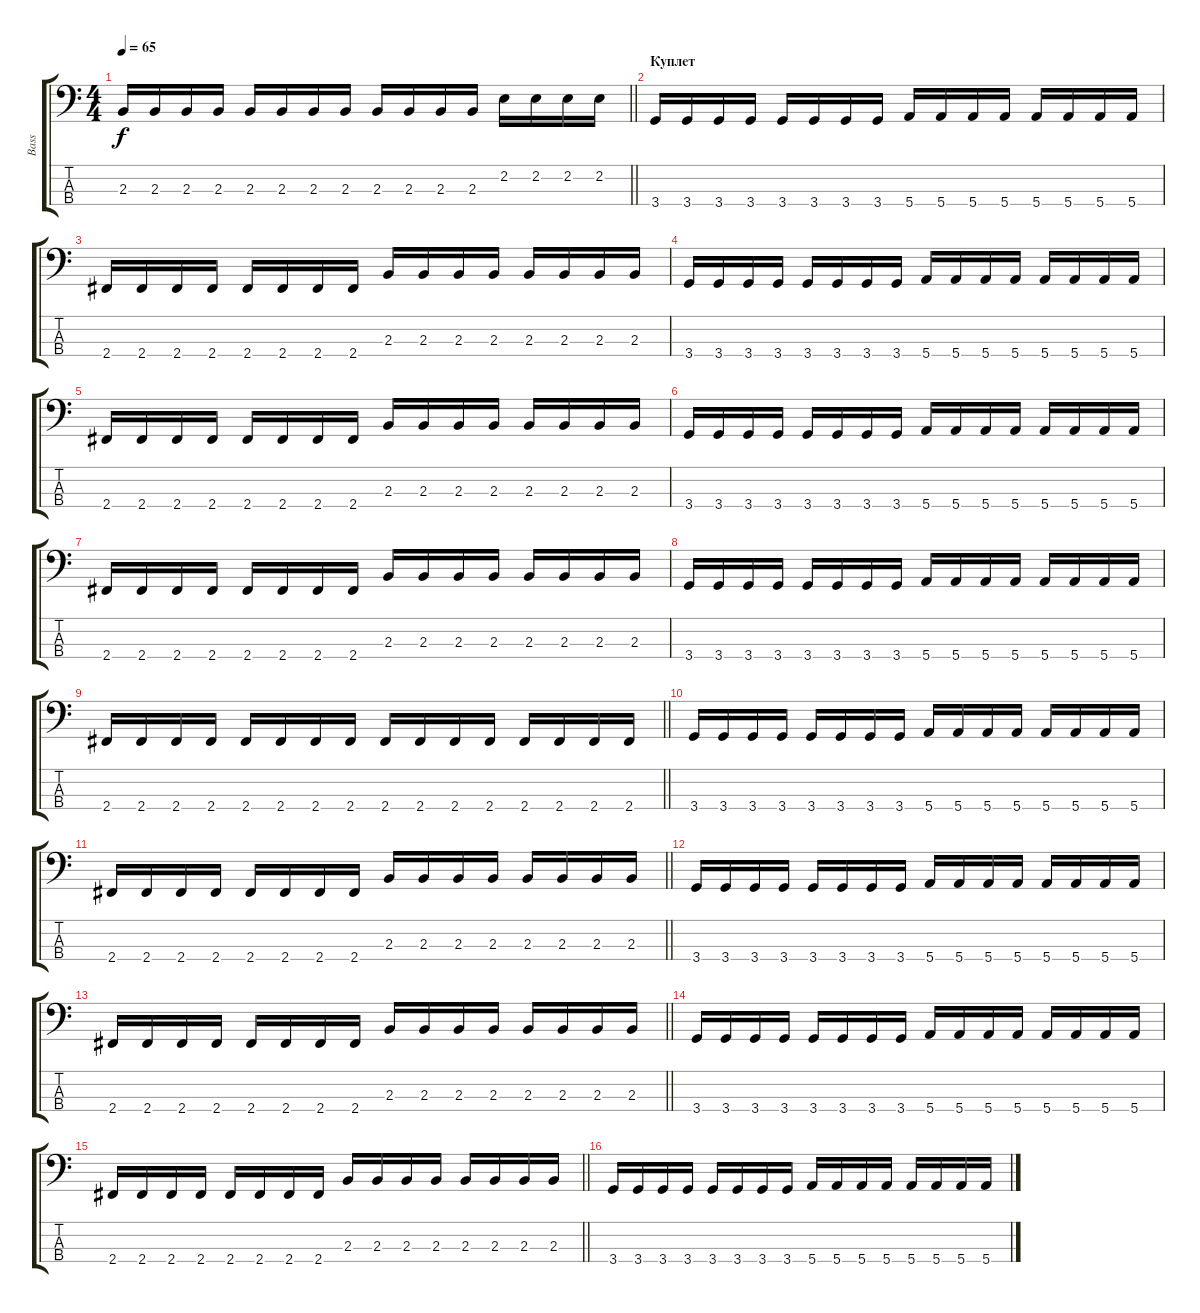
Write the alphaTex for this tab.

\track ("Bass" "Bass") {instrument electricbassfinger}
\staff {score tabs}
\tuning (G2 D2 A1 E1) {hide}
\ts (4 4)
\tempo 65
\clef f4
\barLineRight lightlight
\ks c
2.3.16{dy f} 2.3.16 2.3.16 2.3.16 2.3.16 2.3.16 2.3.16 2.3.16 2.3.16 2.3.16 2.3.16 2.3.16 2.2.16 2.2.16 2.2.16 2.2.16 |
\section ("" "Куплет")
3.4.16 3.4.16 3.4.16 3.4.16 3.4.16 3.4.16 3.4.16 3.4.16 5.4.16 5.4.16 5.4.16 5.4.16 5.4.16 5.4.16 5.4.16 5.4.16 |
2.4.16 2.4.16 2.4.16 2.4.16 2.4.16 2.4.16 2.4.16 2.4.16 2.3.16 2.3.16 2.3.16 2.3.16 2.3.16 2.3.16 2.3.16 2.3.16 |
3.4.16 3.4.16 3.4.16 3.4.16 3.4.16 3.4.16 3.4.16 3.4.16 5.4.16 5.4.16 5.4.16 5.4.16 5.4.16 5.4.16 5.4.16 5.4.16 |
2.4.16 2.4.16 2.4.16 2.4.16 2.4.16 2.4.16 2.4.16 2.4.16 2.3.16 2.3.16 2.3.16 2.3.16 2.3.16 2.3.16 2.3.16 2.3.16 |
3.4.16 3.4.16 3.4.16 3.4.16 3.4.16 3.4.16 3.4.16 3.4.16 5.4.16 5.4.16 5.4.16 5.4.16 5.4.16 5.4.16 5.4.16 5.4.16 |
2.4.16 2.4.16 2.4.16 2.4.16 2.4.16 2.4.16 2.4.16 2.4.16 2.3.16 2.3.16 2.3.16 2.3.16 2.3.16 2.3.16 2.3.16 2.3.16 |
3.4.16 3.4.16 3.4.16 3.4.16 3.4.16 3.4.16 3.4.16 3.4.16 5.4.16 5.4.16 5.4.16 5.4.16 5.4.16 5.4.16 5.4.16 5.4.16 |
\barLineRight lightlight
2.4.16 2.4.16 2.4.16 2.4.16 2.4.16 2.4.16 2.4.16 2.4.16 2.4.16 2.4.16 2.4.16 2.4.16 2.4.16 2.4.16 2.4.16 2.4.16 |
3.4.16 3.4.16 3.4.16 3.4.16 3.4.16 3.4.16 3.4.16 3.4.16 5.4.16 5.4.16 5.4.16 5.4.16 5.4.16 5.4.16 5.4.16 5.4.16 |
\barLineRight lightlight
2.4.16 2.4.16 2.4.16 2.4.16 2.4.16 2.4.16 2.4.16 2.4.16 2.3.16 2.3.16 2.3.16 2.3.16 2.3.16 2.3.16 2.3.16 2.3.16 |
3.4.16 3.4.16 3.4.16 3.4.16 3.4.16 3.4.16 3.4.16 3.4.16 5.4.16 5.4.16 5.4.16 5.4.16 5.4.16 5.4.16 5.4.16 5.4.16 |
\barLineRight lightlight
2.4.16 2.4.16 2.4.16 2.4.16 2.4.16 2.4.16 2.4.16 2.4.16 2.3.16 2.3.16 2.3.16 2.3.16 2.3.16 2.3.16 2.3.16 2.3.16 |
3.4.16 3.4.16 3.4.16 3.4.16 3.4.16 3.4.16 3.4.16 3.4.16 5.4.16 5.4.16 5.4.16 5.4.16 5.4.16 5.4.16 5.4.16 5.4.16 |
\barLineRight lightlight
2.4.16 2.4.16 2.4.16 2.4.16 2.4.16 2.4.16 2.4.16 2.4.16 2.3.16 2.3.16 2.3.16 2.3.16 2.3.16 2.3.16 2.3.16 2.3.16 |
3.4.16 3.4.16 3.4.16 3.4.16 3.4.16 3.4.16 3.4.16 3.4.16 5.4.16 5.4.16 5.4.16 5.4.16 5.4.16 5.4.16 5.4.16 5.4.16
